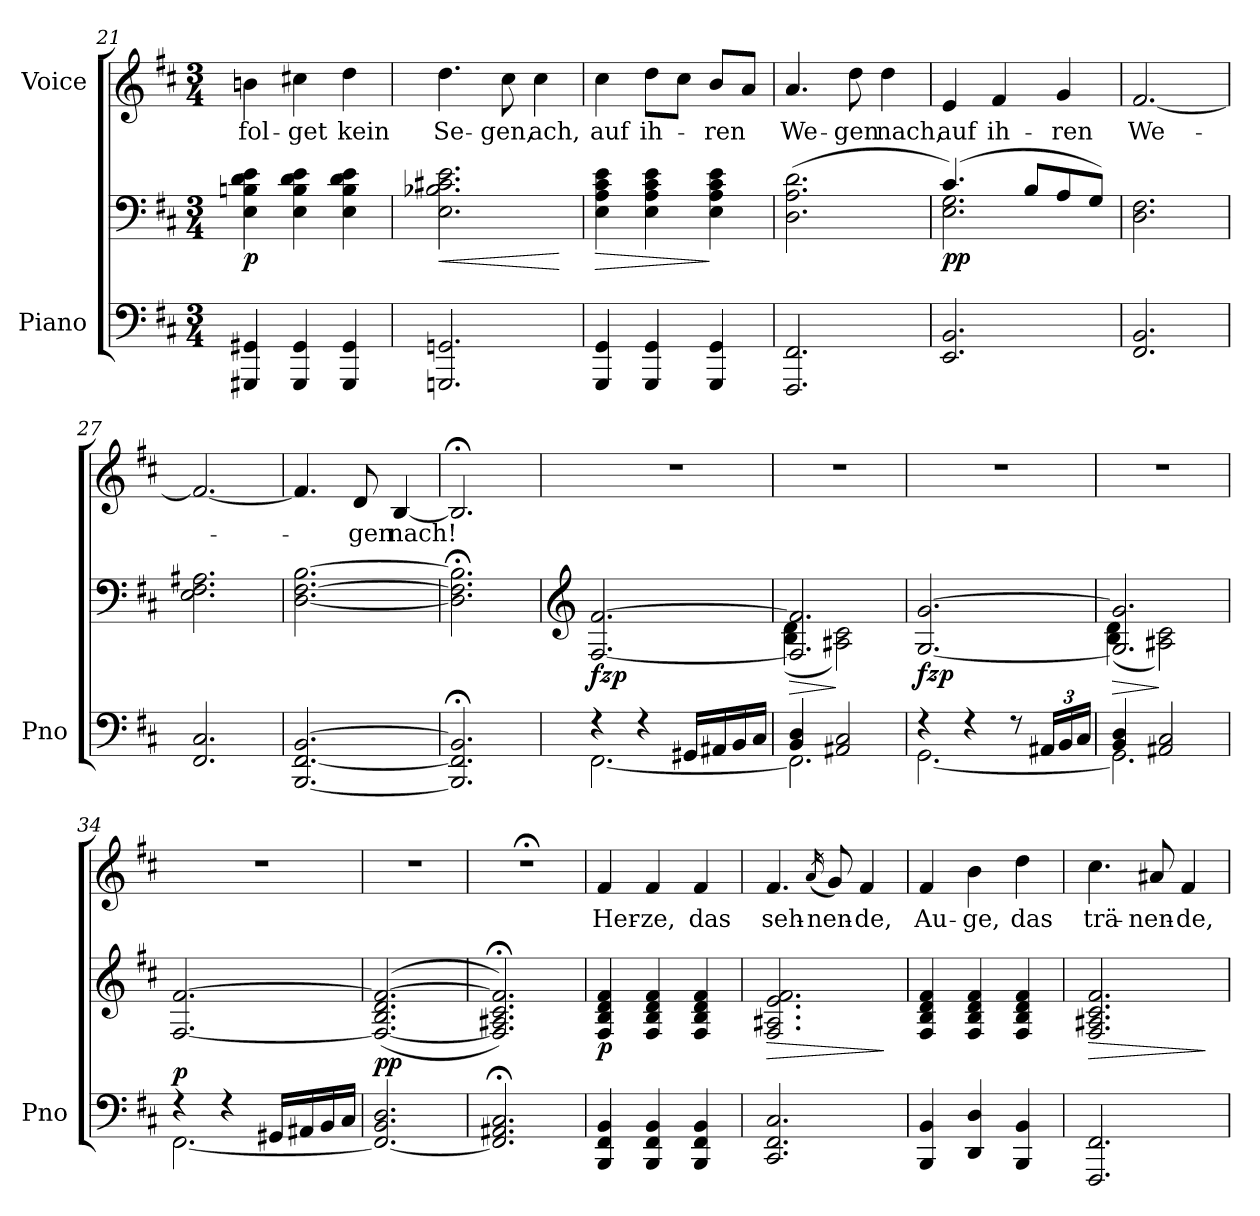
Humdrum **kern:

**kern	**kern	**dynam	**kern	**text
*part2	*part2	*part2	*part1	*part1
*staff3	*staff2	*staff2/3	*staff1	*staff1
*I"Piano	*	*	*I"Voice	*
*I'Pno	*	*	*	*
*clefF4	*clefF4	*	*clefG2	*
*k[f#c#]	*k[f#c#]	*	*k[f#c#]	*
*M3/4	*M3/4	*	*M3/4	*
=21	=21	=21	=21	=21
!	!	!LO:DY:b	!	!
4GGG#X/ 4GG#X/	4E\ 4Bn\ 4d\ 4e\	p	4bn\	fol-
4GGG#/ 4GG#/	4E\ 4B\ 4d\ 4e\	.	4cc#X\	-get
4GGG#/ 4GG#/	4E\ 4B\ 4d\ 4e\	.	4dd\	kein
=22	=22	=22	=22	=22
!	!	!LO:HP:b	!	!
2.GGGn/ 2.GGn/	2.E\ 2.B-X\ 2.c#X\ 2.e\	<	4.dd\	Se-
.	.	.	8cc#\	-gen,
.	.	.	4cc#\	ach,
.	.	[	.	.
=23	=23	=23	=23	=23
!	!	!LO:HP:b	!	!
4GGG/ 4GG/	4E\ 4A\ 4c#\ 4e\	>	4cc#\	auf
4GGG/ 4GG/	4E\ 4A\ 4c#\ 4e\	.	8dd\L	ih-
.	.	.	8cc#\J	.
4GGG/ 4GG/	4E\ 4A\ 4c#\ 4e\	]	8b/L	-ren
.	.	.	8a/J	.
=24	=24	=24	=24	=24
2.FFF#/ 2.FF#/	(2.D\ 2.A\ 2.d\	.	4.a/	We-
.	.	.	8dd\	-gen
.	.	.	4dd\	nach,
=25	=25	=25	=25	=25
*	*^	*	*	*
!	!	!	!LO:DY:b	!	!
2.EE/ 2.BB/	(4.c#/)	2.E\ 2.G\	pp	4e/	auf
.	.	.	.	4f#/	ih-
.	8B/L	.	.	.	.
.	8A/	.	.	4g/	-ren
.	8G/J)	.	.	.	.
*	*v	*v	*	*	*
=26	=26	=26	=26	=26
2.FF#/ 2.BB/	2.D\ 2.F#\	.	[2.f#/	We-
=27	=27	=27	=27	=27
2.FF#/ 2.C#/	2.E\ 2.F#\ 2.A#X\	.	2.f#/_	.
=28	=28	=28	=28	=28
[2.BBB/ [2.FF#/ [2.BB/	[2.D\ [2.F#\ [2.B\	.	4.f#/]	.
.	.	.	8d/	-gen
.	.	.	[4B/	nach!
=29	=29	=29	=29	=29
2.BBB/];< 2.FF#/];< 2.BB/];<	2.D\];< 2.F#\];< 2.B\];<	.	2.B;</]	.
=30	=30	=30	=30	=30
*	*clefG2	*	*	*
*^	*	*	*	*
!	!	!	!LO:DY:b	!	!
!	!	!	!LO:DY:n=1:b	!	!
4r	[2.FF#\	[<2.F#/ [2.f#/	fz p	2.r	.
4r	.	.	.	.	.
16GG#X/LL	.	.	.	.	.
16AA#X/	.	.	.	.	.
16BB/	.	.	.	.	.
16C#/JJ	.	.	.	.	.
=31	=31	=31	=31	=31	=31
!	!	!	!LO:HP:b	!	!
*	*	*^	*	*	*
4BB/ 4D/	2.FF#\]	2.F#/] 2.f#/]	(4B\ 4d\	>	2.r	.
2AA#X/ 2C#/	.	.	2A#X\ 2c#\)	]	.	.
=32	=32	=32	=32	=32	=32	=32
!	!	!	!	!LO:DY:b	!	!
!	!	!	!	!LO:DY:n=1:b	!	!
*	*	*v	*v	*	*	*
4r	[2.GG\	[<2.G/ [2.g/	fz p	2.r	.
4r	.	.	.	.	.
8r	.	.	.	.	.
*Xbrackettup	*	*	*	*	*
24AA#X/LL	.	.	.	.	.
24BB/	.	.	.	.	.
24C#/JJ	.	.	.	.	.
=33	=33	=33	=33	=33	=33
!	!	!	!LO:HP:b	!	!
*	*	*^	*	*	*
4BB/ 4D/	2.GG\]	2.G/] 2.g/]	(4B\ 4d\	>	2.r	.
2AA#X/ 2C#/	.	.	2A#X\ 2c#\)	]	.	.
=34	=34	=34	=34	=34	=34	=34
!	!	!	!	!LO:DY:a=2	!	!
*	*	*v	*v	*	*	*
4r	[2.FF#\	[2.F#/ [2.f#/	p	2.r	.
4r	.	.	.	.	.
16GG#X/LL	.	.	.	.	.
16AA#X/	.	.	.	.	.
16BB/	.	.	.	.	.
16C#/JJ	.	.	.	.	.
*v	*v	*	*	*	*
=35	=35	=35	=35	=35
!	!	!LO:DY:b	!	!
2.FF#/_ 2.BB/ 2.D/	((2.F#/_ 2.B/ 2.d/ 2.f#/_	pp	2.r	.
=36	=36	=36	=36	=36
2.FF#/];< 2.AA#X/;< 2.C#/;<	2.F#/];< 2.A#X/;< 2.c#/;< 2.f#/];<))	.	2.r;<	.
=37	=37	=37	=37	=37
!	!	!LO:DY:b	!	!
4BBB/ 4FF#/ 4BB/	4F#/ 4B/ 4d/ 4f#/	p	4f#/	Her-
4BBB/ 4FF#/ 4BB/	4F#/ 4B/ 4d/ 4f#/	.	4f#/	-ze,
4BBB/ 4FF#/ 4BB/	4F#/ 4B/ 4d/ 4f#/	.	4f#/	das
=38	=38	=38	=38	=38
!	!	!LO:HP:b	!	!
2.CC#/ 2.FF#/ 2.C#/	2.F#/ 2.A#X/ 2.e/ 2.f#/	>	4.f#/	seh-
.	.	.	(16qa/	.
.	.	.	8g/)	-nen-
.	.	.	4f#/	-de,
.	.	]	.	.
=39	=39	=39	=39	=39
4BBB/ 4BB/	4F#/ 4B/ 4d/ 4f#/	.	4f#/	Au-
4DD/ 4D/	4F#/ 4B/ 4d/ 4f#/	.	4b\	-ge,
4BBB/ 4BB/	4F#/ 4B/ 4d/ 4f#/	.	4dd\	das
=40	=40	=40	=40	=40
!	!	!LO:HP:b	!	!
2.FFF#/ 2.FF#/	2.F#/ 2.A#X/ 2.c#/ 2.f#/	>	4.cc#\	trä-
.	.	.	8a#X/	-nen-
.	.	.	4f#/	-de,
.	.	]	.	.
=	=	=	=	=
*-	*-	*-	*-	*-
